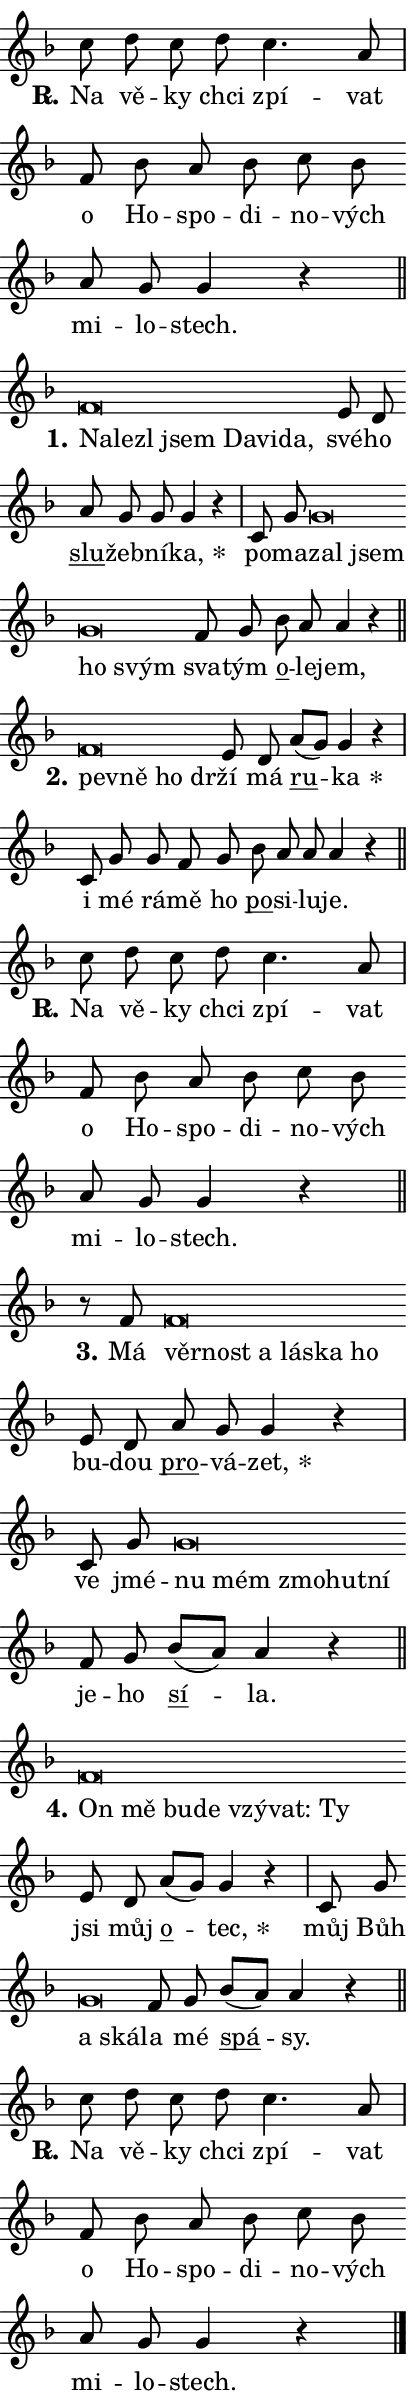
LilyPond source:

\version "2.24.0"
\header { tagline = "" }
\paper {
  indent = 0\cm
  top-margin = 0\cm
  right-margin = 0.13\cm % to fit lyric hyphens
  bottom-margin = 0\cm
  left-margin = 0\cm
  paper-width = 7\cm
  page-breaking = #ly:one-page-breaking
  system-system-spacing.basic-distance = #11
  score-system-spacing.basic-distance = #11
  ragged-last = ##f
}


%% Author: Thomas Morley
%% https://lists.gnu.org/archive/html/lilypond-user/2020-05/msg00002.html
#(define (line-position grob)
"Returns position of @var[grob} in current system:
   @code{'start}, if at first time-step
   @code{'end}, if at last time-step
   @code{'middle} otherwise
"
  (let* ((col (ly:item-get-column grob))
         (ln (ly:grob-object col 'left-neighbor))
         (rn (ly:grob-object col 'right-neighbor))
         (col-to-check-left (if (ly:grob? ln) ln col))
         (col-to-check-right (if (ly:grob? rn) rn col))
         (break-dir-left
           (and
             (ly:grob-property col-to-check-left 'non-musical #f)
             (ly:item-break-dir col-to-check-left)))
         (break-dir-right
           (and
             (ly:grob-property col-to-check-right 'non-musical #f)
             (ly:item-break-dir col-to-check-right))))
        (cond ((eqv? 1 break-dir-left) 'start)
              ((eqv? -1 break-dir-right) 'end)
              (else 'middle))))

#(define (tranparent-at-line-position vctor)
  (lambda (grob)
  "Relying on @code{line-position} select the relevant enry from @var{vctor}.
Used to determine transparency,"
    (case (line-position grob)
      ((end) (not (vector-ref vctor 0)))
      ((middle) (not (vector-ref vctor 1)))
      ((start) (not (vector-ref vctor 2))))))

noteHeadBreakVisibility =
#(define-music-function (break-visibility)(vector?)
"Makes @code{NoteHead}s transparent relying on @var{break-visibility}"
#{
  \override NoteHead.transparent =
    #(tranparent-at-line-position break-visibility)
#})

#(define delete-ledgers-for-transparent-note-heads
  (lambda (grob)
    "Reads whether a @code{NoteHead} is transparent.
If so this @code{NoteHead} is removed from @code{'note-heads} from
@var{grob}, which is supposed to be @code{LedgerLineSpanner}.
As a result ledgers are not printed for this @code{NoteHead}"
    (let* ((nhds-array (ly:grob-object grob 'note-heads))
           (nhds-list
             (if (ly:grob-array? nhds-array)
                 (ly:grob-array->list nhds-array)
                 '()))
           ;; Relies on the transparent-property being done before
           ;; Staff.LedgerLineSpanner.after-line-breaking is executed.
           ;; This is fragile ...
           (to-keep
             (remove
               (lambda (nhd)
                 (ly:grob-property nhd 'transparent #f))
               nhds-list)))
      ;; TODO find a better method to iterate over grob-arrays, similiar
      ;; to filter/remove etc for lists
      ;; For now rebuilt from scratch
      (set! (ly:grob-object grob 'note-heads)  '())
      (for-each
        (lambda (nhd)
          (ly:pointer-group-interface::add-grob grob 'note-heads nhd))
        to-keep))))

squashNotes = {
  \override NoteHead.X-extent = #'(-0.2 . 0.2)
  \override NoteHead.Y-extent = #'(-0.75 . 0)
  \override NoteHead.stencil =
    #(lambda (grob)
       (let ((pos (ly:grob-property grob 'staff-position)))
         (begin
           (if (< pos -7) (display "ERROR: Lower brevis then expected\n") (display ""))
           (if (<= pos -6) ly:text-interface::print ly:note-head::print))))
}
unSquashNotes = {
  \revert NoteHead.X-extent
  \revert NoteHead.Y-extent
  \revert NoteHead.stencil
}

hideNotes = \noteHeadBreakVisibility #begin-of-line-visible
unHideNotes = \noteHeadBreakVisibility #all-visible

% work-around for resetting accidentals
% https://lilypond.org/doc/v2.23/Documentation/notation/displaying-rhythms#unmetered-music
cadenzaMeasure = {
  \cadenzaOff
  \partial 1024 s1024
  \cadenzaOn
}

#(define-markup-command (accent layout props text) (markup?)
  "Underline accented syllable"
  (interpret-markup layout props
    #{\markup \override #'(offset . 4.3) \underline { #text }#}))

responsum = \markup \concat {
  "R" \hspace #-1.05 \path #0.1 #'((moveto 0 0.07) (lineto 0.9 0.8)) \hspace #0.05 "."
}

spaceSize = #0.6828661417322834 % exact space size for TeX Gyre Schola

\layout {
  \context {
    \Staff
    \remove "Time_signature_engraver"
    \override LedgerLineSpanner.after-line-breaking = #delete-ledgers-for-transparent-note-heads
  }
  \context {
    \Lyrics {
      \override LyricSpace.minimum-distance = \spaceSize
      \override LyricText.font-name = #"TeX Gyre Schola"
      \override LyricText.font-size = 1
      \override StanzaNumber.font-name = #"TeX Gyre Schola Bold"
      \override StanzaNumber.font-size = 1
    }
  }
  \context {
    \Score 
    \override NoteHead.text =
      #(lambda (grob) 
        (let ((pos (ly:grob-property grob 'staff-position)))
          #{\markup {
            \combine
              \halign #-0.55 \raise #(if (= pos -6) 0 0.5) \override #'(thickness . 2) \draw-line #'(3.2 . 0)
              \musicglyph "noteheads.sM1"
          }#}))
  }
}

% magnetic-lyrics.ily
%
%   written by
%     Jean Abou Samra <jean@abou-samra.fr>
%     Werner Lemberg <wl@gnu.org>
%
%   adapted by
%     Jiri Hon <jiri.hon@gmail.com>
%
% Version 2022-Apr-15

% https://www.mail-archive.com/lilypond-user@gnu.org/msg149350.html

#(define (Left_hyphen_pointer_engraver context)
   "Collect syllable-hyphen-syllable occurrences in lyrics and store
them in properties.  This engraver only looks to the left.  For
example, if the lyrics input is @code{foo -- bar}, it does the
following.

@itemize @bullet
@item
Set the @code{text} property of the @code{LyricHyphen} grob between
@q{foo} and @q{bar} to @code{foo}.

@item
Set the @code{left-hyphen} property of the @code{LyricText} grob with
text @q{foo} to the @code{LyricHyphen} grob between @q{foo} and
@q{bar}.
@end itemize

Use this auxiliary engraver in combination with the
@code{lyric-@/text::@/apply-@/magnetic-@/offset!} hook."
   (let ((hyphen #f)
         (text #f))
     (make-engraver
      (acknowledgers
       ((lyric-syllable-interface engraver grob source-engraver)
        (set! text grob)))
      (end-acknowledgers
       ((lyric-hyphen-interface engraver grob source-engraver)
        ;(when (not (grob::has-interface grob 'lyric-space-interface))
          (set! hyphen grob)));)
      ((stop-translation-timestep engraver)
       (when (and text hyphen)
         (ly:grob-set-object! text 'left-hyphen hyphen))
       (set! text #f)
       (set! hyphen #f)))))

#(define (lyric-text::apply-magnetic-offset! grob)
   "If the space between two syllables is less than the value in
property @code{LyricText@/.details@/.squash-threshold}, move the right
syllable to the left so that it gets concatenated with the left
syllable.

Use this function as a hook for
@code{LyricText@/.after-@/line-@/breaking} if the
@code{Left_@/hyphen_@/pointer_@/engraver} is active."
   (let ((hyphen (ly:grob-object grob 'left-hyphen #f)))
     (when hyphen
       (let ((left-text (ly:spanner-bound hyphen LEFT)))
         (when (grob::has-interface left-text 'lyric-syllable-interface)
           (let* ((common (ly:grob-common-refpoint grob left-text X))
                  (this-x-ext (ly:grob-extent grob common X))
                  (left-x-ext
                   (begin
                     ;; Trigger magnetism for left-text.
                     (ly:grob-property left-text 'after-line-breaking)
                     (ly:grob-extent left-text common X)))
                  ;; `delta` is the gap width between two syllables.
                  (delta (- (interval-start this-x-ext)
                            (interval-end left-x-ext)))
                  (details (ly:grob-property grob 'details))
                  (threshold (assoc-get 'squash-threshold details 0.2)))
             (when (< delta threshold)
               (let* (;; We have to manipulate the input text so that
                      ;; ligatures crossing syllable boundaries are not
                      ;; disabled.  For languages based on the Latin
                      ;; script this is essentially a beautification.
                      ;; However, for non-Western scripts it can be a
                      ;; necessity.
                      (lt (ly:grob-property left-text 'text))
                      (rt (ly:grob-property grob 'text))
                      (is-space (grob::has-interface hyphen 'lyric-space-interface))
                      (space (if is-space " " ""))
                      (extra-delta (if is-space spaceSize 0))
                      ;; Append new syllable.
                      (ltrt-space (if (and (string? lt) (string? rt))
                                (string-append lt space rt)
                                (make-concat-markup (list lt space rt))))
                      ;; Right-align `ltrt` to the right side.
                      (ltrt-space-markup (grob-interpret-markup
                               grob
                               (make-translate-markup
                                (cons (interval-length this-x-ext) 0)
                                (make-right-align-markup ltrt-space)))))
                 (begin
                   ;; Don't print `left-text`.
                   (ly:grob-set-property! left-text 'stencil #f)
                   ;; Set text and stencil (which holds all collected
                   ;; syllables so far) and shift it to the left.
                   (ly:grob-set-property! grob 'text ltrt-space)
                   (ly:grob-set-property! grob 'stencil ltrt-space-markup)
                   (ly:grob-translate-axis! grob (- (- delta extra-delta)) X))))))))))


#(define (lyric-hyphen::displace-bounds-first grob)
   ;; Make very sure this callback isn't triggered too early.
   (let ((left (ly:spanner-bound grob LEFT))
         (right (ly:spanner-bound grob RIGHT)))
     (ly:grob-property left 'after-line-breaking)
     (ly:grob-property right 'after-line-breaking)
     (ly:lyric-hyphen::print grob)))

squashThreshold = #0.4

\layout {
  \context {
    \Lyrics
    \consists #Left_hyphen_pointer_engraver
    \override LyricText.after-line-breaking =
      #lyric-text::apply-magnetic-offset!
    \override LyricHyphen.stencil = #lyric-hyphen::displace-bounds-first
    \override LyricText.details.squash-threshold = \squashThreshold
    \override LyricHyphen.minimum-distance = 0
    \override LyricHyphen.minimum-length = \squashThreshold
  }
}

squashText = \override LyricText.details.squash-threshold = 9999
unSquashText = \override LyricText.details.squash-threshold = \squashThreshold

leftText = \override LyricText.self-alignment-X = #LEFT
unLeftText = \revert LyricText.self-alignment-X

starOffset = #(lambda (grob) 
                (let ((x_offset (ly:self-alignment-interface::aligned-on-x-parent grob)))
                  (if (= x_offset 0) 0 (+ x_offset 1.2))))

star = #(define-music-function (syllable)(string?)
"Append star separator at the end of a syllable"
#{
  \once \override LyricText.X-offset = #starOffset
  \lyricmode { \markup {
    #syllable
    \override #'((font-name . "TeX Gyre Schola Bold")) \hspace #0.2 \lower #0.65 \larger "*"
  } }
#})

starAccent = #(define-music-function (syllable)(string?)
"Append star separator at the end of a syllable and make accent"
#{
  \once \override LyricText.X-offset = #starOffset
  \lyricmode { \markup {
    \accent #syllable
    \override #'((font-name . "TeX Gyre Schola Bold")) \hspace #0.2 \lower #0.65 \larger "*"
  } }
#})

breath = #(define-music-function (syllable)(string?)
"Append breathing indicator at the end of a syllable"
#{
  \lyricmode { \markup { #syllable "+" } }
#})

optionalBreath = #(define-music-function (syllable)(string?)
"Append optional breathing indicator at the end of a syllable"
#{
  \lyricmode { \markup { #syllable "(+)" } }
#})


\score {
    <<
        \new Voice = "melody" { \cadenzaOn \key f \major \relative { c''8 d c d c4. a8 \cadenzaMeasure \bar "|" f bes a bes \bar "" c bes \bar "" a g g4 r \cadenzaMeasure \bar "||" \break } }
        \new Lyrics \lyricsto "melody" { \lyricmode { \set stanza = \responsum
Na vě -- ky chci zpí -- vat o Ho -- spo -- di -- no -- vých mi -- lo -- stech. } }
    >>
    \layout {}
}

\score {
    <<
        \new Voice = "melody" { \cadenzaOn \key f \major \relative { \squashNotes f'\breve*1/16 \hideNotes \breve*1/16 \bar "" \breve*1/16 \bar "" \breve*1/16 \bar "" \breve*1/16 \bar "" \breve*1/16 \breve*1/16 \bar "" \unHideNotes \unSquashNotes e8 d \bar "" a' g g g4 r \cadenzaMeasure \bar "|" c,8 g' \bar "" \squashNotes g\breve*1/16 \hideNotes \breve*1/16 \bar "" \breve*1/16 \breve*1/16 \bar "" \unHideNotes \unSquashNotes f8 g \bar "" bes a a4 r \cadenzaMeasure \bar "||" \break } }
        \new Lyrics \lyricsto "melody" { \lyricmode { \set stanza = "1."
\leftText Na -- \squashText le -- zl jsem Da -- vi -- da, \unLeftText \unSquashText své -- ho \markup \accent slu -- žeb -- ní -- \star ka, po -- ma -- \leftText zal \squashText jsem ho svým \unLeftText \unSquashText sva -- tým \markup \accent o -- le -- jem, } }
    >>
    \layout {}
}

\score {
    <<
        \new Voice = "melody" { \cadenzaOn \key f \major \relative { \squashNotes f'\breve*1/16 \hideNotes \breve*1/16 \bar "" \breve*1/16 \breve*1/16 \bar "" \unHideNotes \unSquashNotes e8 d \bar "" a'[( g)] g4 r \cadenzaMeasure \bar "|" c,8 g' \bar "" g f8 g \bar "" bes a a a4 r \cadenzaMeasure \bar "||" \break } }
        \new Lyrics \lyricsto "melody" { \lyricmode { \set stanza = "2."
\leftText pev -- \squashText ně ho dr -- \unLeftText \unSquashText ží má \markup \accent ru -- \star ka i mé rá -- mě ho \markup \accent po -- si -- lu -- je. } }
    >>
    \layout {}
}

\score {
    <<
        \new Voice = "melody" { \cadenzaOn \key f \major \relative { c''8 d c d c4. a8 \cadenzaMeasure \bar "|" f bes a bes \bar "" c bes \bar "" a g g4 r \cadenzaMeasure \bar "||" \break } }
        \new Lyrics \lyricsto "melody" { \lyricmode { \set stanza = \responsum
Na vě -- ky chci zpí -- vat o Ho -- spo -- di -- no -- vých mi -- lo -- stech. } }
    >>
    \layout {}
}

\score {
    <<
        \new Voice = "melody" { \cadenzaOn \key f \major \relative { r8 f'8 \squashNotes f\breve*1/16 \hideNotes \breve*1/16 \bar "" \breve*1/16 \bar "" \breve*1/16 \bar "" \breve*1/16 \breve*1/16 \bar "" \unHideNotes \unSquashNotes e8 d \bar "" a' g g4 r \cadenzaMeasure \bar "|" c,8 g' \bar "" \squashNotes g\breve*1/16 \hideNotes \breve*1/16 \bar "" \breve*1/16 \bar "" \breve*1/16 \breve*1/16 \bar "" \unHideNotes \unSquashNotes f8 g \bar "" bes[( a)] a4 r \cadenzaMeasure \bar "||" \break } }
        \new Lyrics \lyricsto "melody" { \lyricmode { \set stanza = "3."
Má \leftText věr -- \squashText nost a lá -- ska ho \unLeftText \unSquashText bu -- dou \markup \accent pro -- vá -- \star zet, ve jmé -- \leftText nu \squashText mém zmo -- hut -- ní \unLeftText \unSquashText je -- ho \markup \accent sí -- la. } }
    >>
    \layout {}
}

\score {
    <<
        \new Voice = "melody" { \cadenzaOn \key f \major \relative { \squashNotes f'\breve*1/16 \hideNotes \breve*1/16 \bar "" \breve*1/16 \bar "" \breve*1/16 \bar "" \breve*1/16 \bar "" \breve*1/16 \breve*1/16 \bar "" \unHideNotes \unSquashNotes e8 d \bar "" a'[( g)] g4 r \cadenzaMeasure \bar "|" c,8 g' \bar "" \squashNotes g\breve*1/16 \hideNotes \breve*1/16 \bar "" \unHideNotes \unSquashNotes f8 g \bar "" bes[( a)] a4 r \cadenzaMeasure \bar "||" \break } }
        \new Lyrics \lyricsto "melody" { \lyricmode { \set stanza = "4."
\leftText On \squashText mě bu -- de vzý -- vat: Ty \unLeftText \unSquashText jsi můj \markup \accent o -- \star tec, můj Bůh \leftText a \squashText ská -- \unLeftText \unSquashText la mé \markup \accent spá -- sy. } }
    >>
    \layout {}
}

\score {
    <<
        \new Voice = "melody" { \cadenzaOn \key f \major \relative { c''8 d c d c4. a8 \cadenzaMeasure \bar "|" f bes a bes \bar "" c bes \bar "" a g g4 r \cadenzaMeasure \bar "||" \break } \bar "|." }
        \new Lyrics \lyricsto "melody" { \lyricmode { \set stanza = \responsum
Na vě -- ky chci zpí -- vat o Ho -- spo -- di -- no -- vých mi -- lo -- stech. } }
    >>
    \layout {}
}
